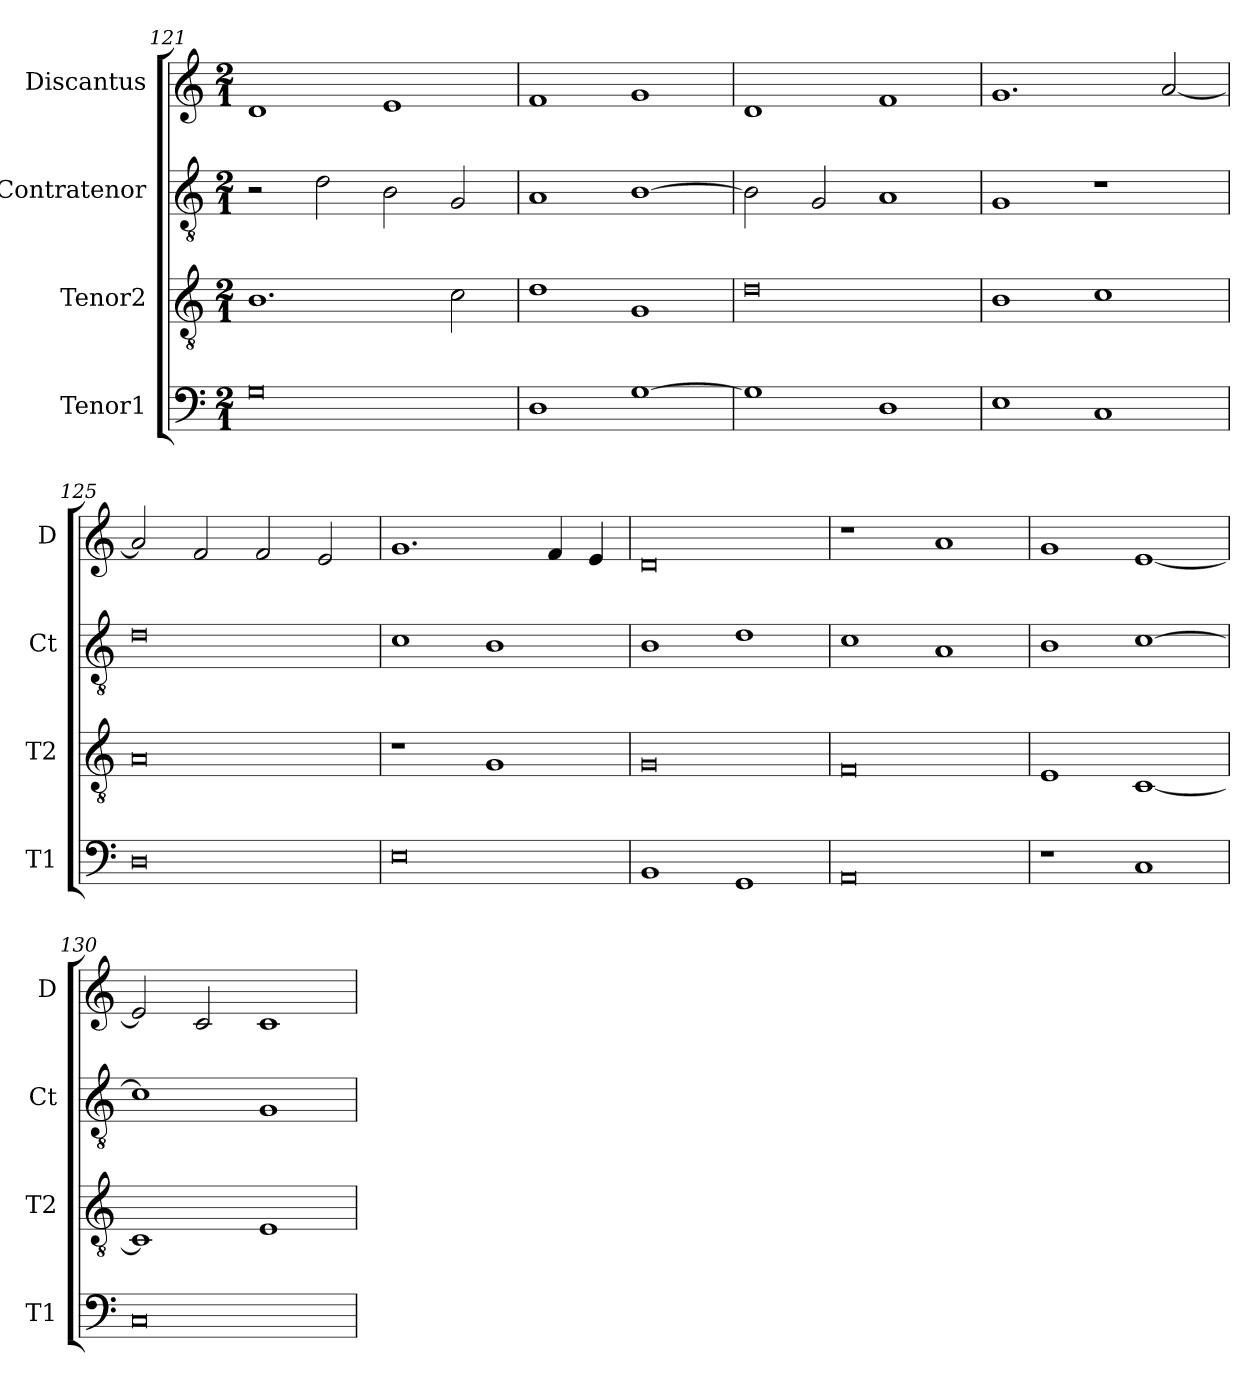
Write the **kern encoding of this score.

**kern	**kern	**kern	**kern
*part4	*part3	*part2	*part1
*staff4	*staff3	*staff2	*staff1
*I"Tenor1	*I"Tenor2	*I"Contratenor	*I"Discantus
*I'T1	*I'T2	*I'Ct	*I'D
*clefF4	*clefGv2	*clefGv2	*clefG2
*k[]	*k[]	*k[]	*k[]
*M2/1	*M2/1	*M2/1	*M2/1
=121	=121	=121	=121
0G	1.B	2r	1d
.	.	2d\	.
.	.	2B\	1e
.	2c\	2G/	.
=122	=122	=122	=122
1D	1d	1A	1f
[1G	1G	[1B	1g
=123	=123	=123	=123
1G]	0d	2B\]	1d
.	.	2G/	.
1D	.	1A	1f
=124	=124	=124	=124
1E	1B	1G	1.g
1C	1c	1r	.
.	.	.	[2a/
=125	=125	=125	=125
0D	0A	0d	2a/]
.	.	.	2f/
.	.	.	2f/
.	.	.	2e/
=126	=126	=126	=126
0E	1r	1c	1.g
.	1G	1B	.
.	.	.	4f/
.	.	.	4e/
=127	=127	=127	=127
1BB	0G	1B	0d
1GG	.	1d	.
=128	=128	=128	=128
0AA	0F	1c	1r
.	.	1A	1a
=129	=129	=129	=129
1r	1E	1B	1g
1C	[1C	[1c	[1e
=130	=130	=130	=130
0C	1C]	1c]	2e/]
.	.	.	2c/
.	1E	1G	1c
=	=	=	=
*-	*-	*-	*-
